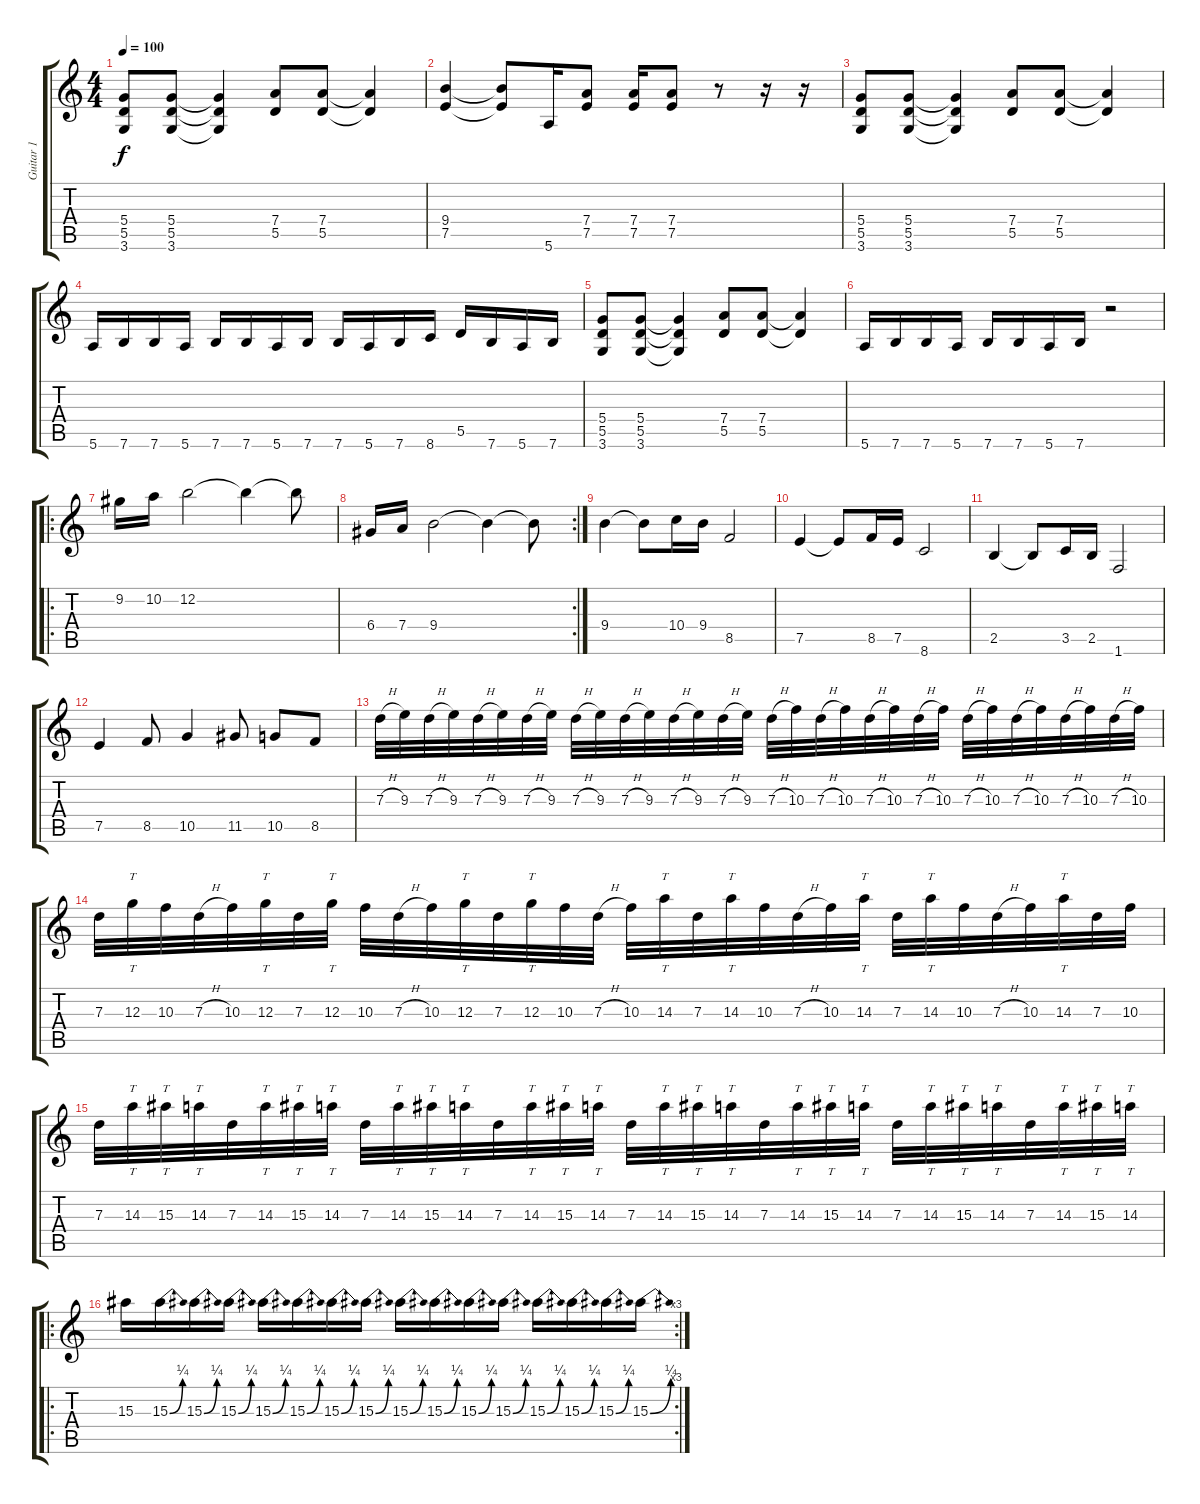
\track ("Guitar 1" "Guitar 1") {instrument overdrivenguitar}
\staff {score tabs}
\tuning (E4 B3 G3 D3 A2 E2) {hide}
\ts (4 4)
\tempo 100
\clef g2
\ks c
(5.4 5.5 3.6).8{dy f} (5.4 5.5 3.6).8 (5.4{t} 5.5{t} 3.6{t}).4 (7.4 5.5).8 (7.4 5.5).8 (7.4{t} 5.5{t}).4 |
(9.4 7.5).4 (9.4{t} 7.5{t}).8 5.6.16 (7.4 7.5).8 (7.4 7.5).16 (7.4 7.5).8 r.8 r.16 r.16 |
(5.4 5.5 3.6).8 (5.4 5.5 3.6).8 (5.4{t} 5.5{t} 3.6{t}).4 (7.4 5.5).8 (7.4 5.5).8 (7.4{t} 5.5{t}).4 |
5.6.16 7.6.16 7.6.16 5.6.16 7.6.16 7.6.16 5.6.16 7.6.16 7.6.16 5.6.16 7.6.16 8.6.16 5.5.16 7.6.16 5.6.16 7.6.16 |
(5.4 5.5 3.6).8 (5.4 5.5 3.6).8 (5.4{t} 5.5{t} 3.6{t}).4 (7.4 5.5).8 (7.4 5.5).8 (7.4{t} 5.5{t}).4 |
5.6.16 7.6.16 7.6.16 5.6.16 7.6.16 7.6.16 5.6.16 7.6.16 r.2 |
\ro
9.2.16 10.2.16 12.2.2 12.2{t}.4 12.2{t}.8 |
\rc 2
6.4.16 7.4.16 9.4.2 9.4{t}.4 9.4{t}.8 |
9.4.4 9.4{t}.8 10.4.16 9.4.16 8.5.2 |
7.5.4 7.5{t}.8 8.5.16 7.5.16 8.6.2 |
2.5.4 2.5{t}.8 3.5.16 2.5.16 1.6.2 |
7.5.4 8.5.8 10.5.4 11.5.8 10.5.8 8.5.8 |
7.3{h}.32 9.3.32 7.3{h}.32 9.3.32 7.3{h}.32 9.3.32 7.3{h}.32 9.3.32 7.3{h}.32 9.3.32 7.3{h}.32 9.3.32 7.3{h}.32 9.3.32 7.3{h}.32 9.3.32 7.3{h}.32 10.3.32 7.3{h}.32 10.3.32 7.3{h}.32 10.3.32 7.3{h}.32 10.3.32 7.3{h}.32 10.3.32 7.3{h}.32 10.3.32 7.3{h}.32 10.3.32 7.3{h}.32 10.3.32 |
7.3.32 12.3.32{tt} 10.3.32 7.3{h}.32 10.3.32 12.3.32{tt} 7.3.32 12.3.32{tt} 10.3.32 7.3{h}.32 10.3.32 12.3.32{tt} 7.3.32 12.3.32{tt} 10.3.32 7.3{h}.32 10.3.32 14.3.32{tt} 7.3.32 14.3.32{tt} 10.3.32 7.3{h}.32 10.3.32 14.3.32{tt} 7.3.32 14.3.32{tt} 10.3.32 7.3{h}.32 10.3.32 14.3.32{tt} 7.3.32 10.3.32 |
7.3.32 14.3.32{tt} 15.3.32{tt} 14.3.32{tt} 7.3.32 14.3.32{tt} 15.3.32{tt} 14.3.32{tt} 7.3.32 14.3.32{tt} 15.3.32{tt} 14.3.32{tt} 7.3.32 14.3.32{tt} 15.3.32{tt} 14.3.32{tt} 7.3.32 14.3.32{tt} 15.3.32{tt} 14.3.32{tt} 7.3.32 14.3.32{tt} 15.3.32{tt} 14.3.32{tt} 7.3.32 14.3.32{tt} 15.3.32{tt} 14.3.32{tt} 7.3.32 14.3.32{tt} 15.3.32{tt} 14.3.32{tt} |
\ro
\rc 3
15.3.16 15.3{be (bend 0 0 60 1)}.16 15.3{be (bend 0 0 60 1)}.16 15.3{be (bend 0 0 60 1)}.16 15.3{be (bend 0 0 60 1)}.16 15.3{be (bend 0 0 60 1)}.16 15.3{be (bend 0 0 60 1)}.16 15.3{be (bend 0 0 60 1)}.16 15.3{be (bend 0 0 60 1)}.16 15.3{be (bend 0 0 60 1)}.16 15.3{be (bend 0 0 60 1)}.16 15.3{be (bend 0 0 60 1)}.16 15.3{be (bend 0 0 60 1)}.16 15.3{be (bend 0 0 60 1)}.16 15.3{be (bend 0 0 60 1)}.16 15.3{be (bend 0 0 60 1)}.16
